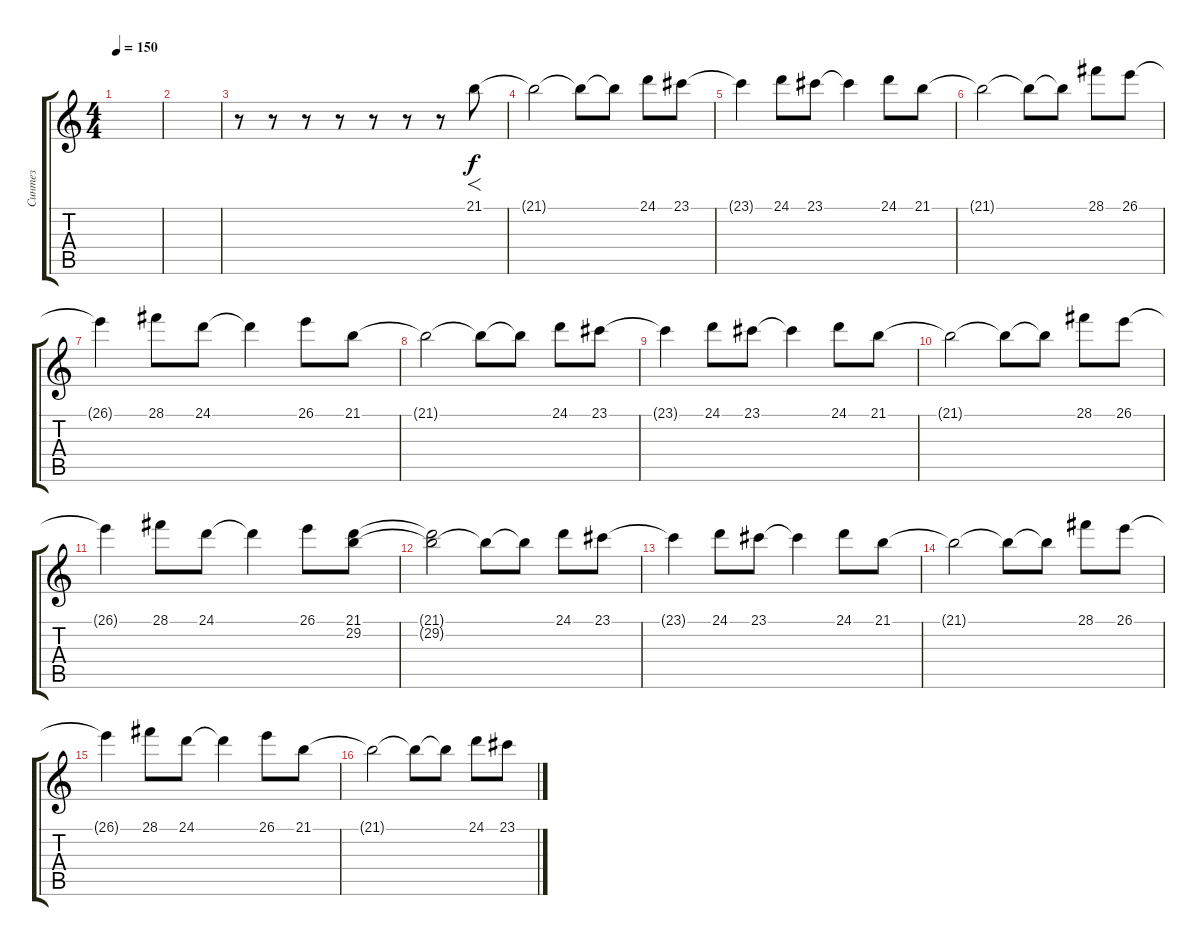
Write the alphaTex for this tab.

\track ("Синтез" "Синтез") {instrument lead1square}
\staff {score tabs}
\tuning (D4 A3 F3 C3 G2 D2) {hide}
\ts (4 4)
\tempo 150
\clef g2
\ks c
|
|
r.8 r.8 r.8 r.8 r.8 r.8 r.8 21.1.8{f} |
21.1{t}.2 21.1{t}.8 21.1{t}.8 24.1.8 23.1.8 |
23.1{t}.4 24.1.8 23.1.8 23.1{t}.4 24.1.8 21.1.8 |
21.1{t}.2 21.1{t}.8 21.1{t}.8 28.1.8 26.1.8 |
26.1{t}.4 28.1.8 24.1.8 24.1{t}.4 26.1.8 21.1.8 |
21.1{t}.2 21.1{t}.8 21.1{t}.8 24.1.8 23.1.8 |
23.1{t}.4 24.1.8 23.1.8 23.1{t}.4 24.1.8 21.1.8 |
21.1{t}.2 21.1{t}.8 21.1{t}.8 28.1.8 26.1.8 |
26.1{t}.4 28.1.8 24.1.8 24.1{t}.4 26.1.8 (21.1 29.2).8 |
(21.1{t} 29.2{t}).2 21.1{t}.8 21.1{t}.8 24.1.8 23.1.8 |
23.1{t}.4 24.1.8 23.1.8 23.1{t}.4 24.1.8 21.1.8 |
21.1{t}.2 21.1{t}.8 21.1{t}.8 28.1.8 26.1.8 |
26.1{t}.4 28.1.8 24.1.8 24.1{t}.4 26.1.8 21.1.8 |
21.1{t}.2 21.1{t}.8 21.1{t}.8 24.1.8 23.1.8
